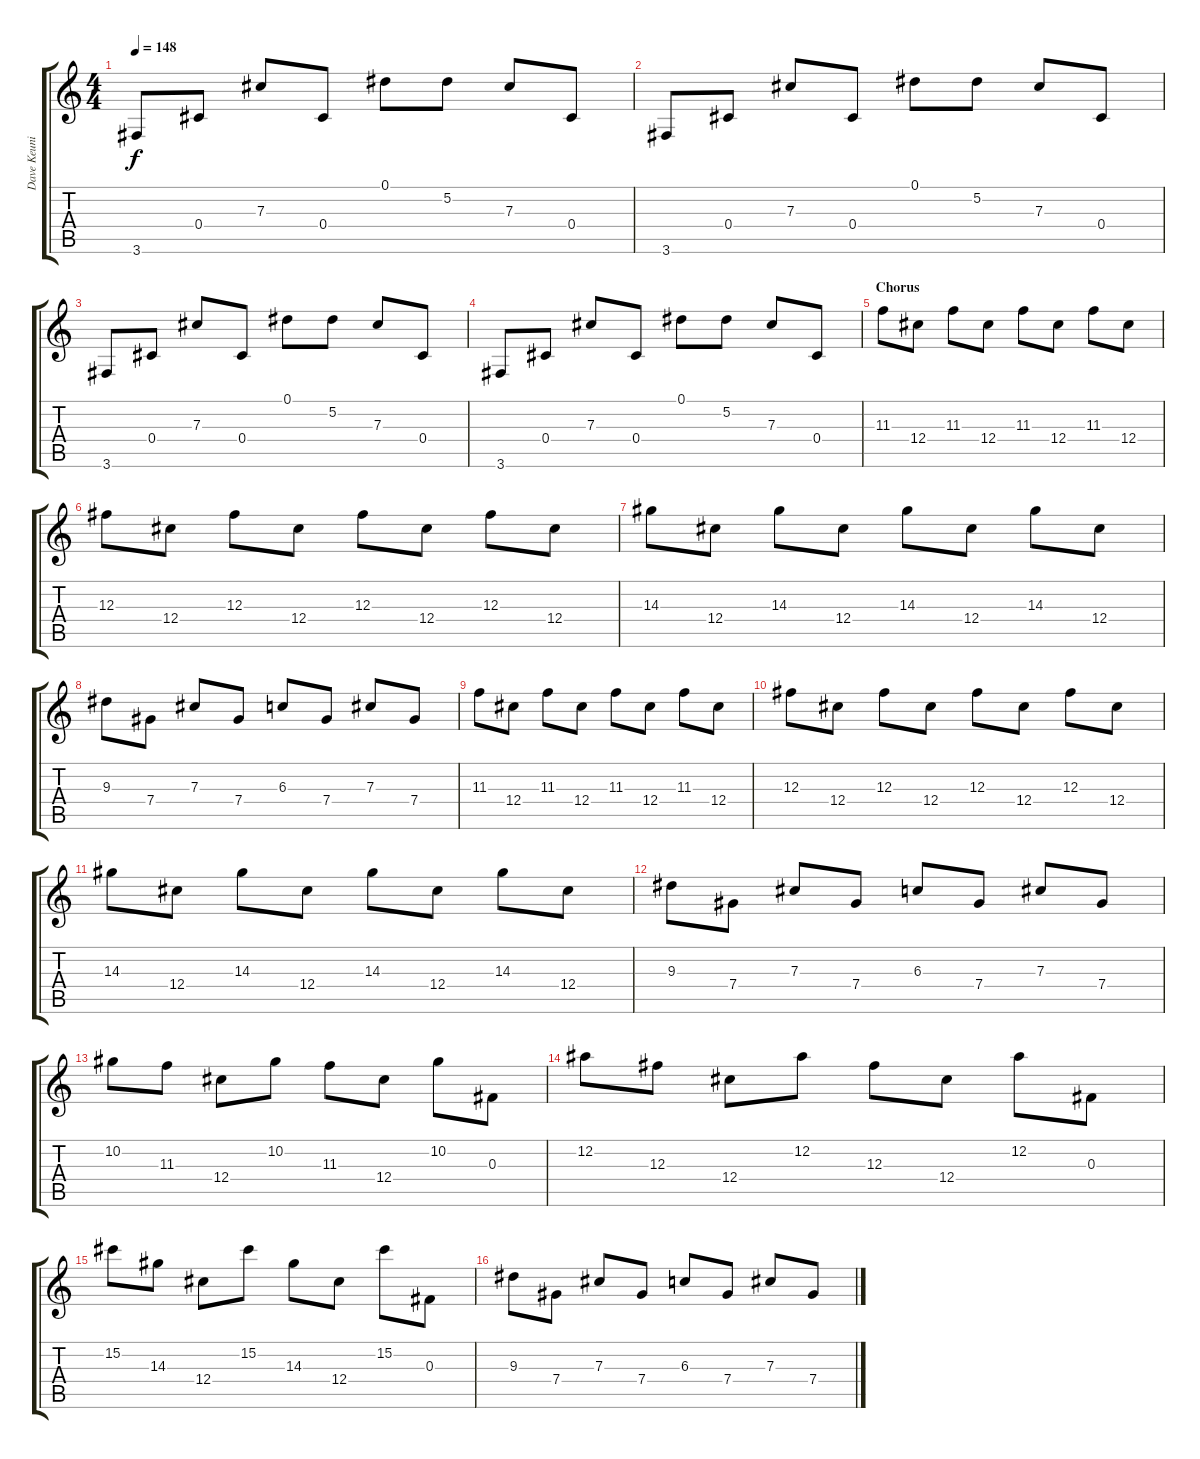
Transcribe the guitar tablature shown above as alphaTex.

\track ("Dave Keuning - Lead Guitar (Left)" "Dave Keuni") {instrument overdrivenguitar}
\staff {score tabs}
\tuning (Eb4 Bb3 Gb3 Db3 Ab2 Eb2) {hide}
\ts (4 4)
\tempo 148
\clef g2
\ks c
3.6.8{dy f} 0.4.8 7.3.8 0.4.8 0.1.8 5.2.8 7.3.8 0.4.8 |
3.6.8 0.4.8 7.3.8 0.4.8 0.1.8 5.2.8 7.3.8 0.4.8 |
3.6.8 0.4.8 7.3.8 0.4.8 0.1.8 5.2.8 7.3.8 0.4.8 |
3.6.8 0.4.8 7.3.8 0.4.8 0.1.8 5.2.8 7.3.8 0.4.8 |
\section ("" "Chorus")
11.3.8 12.4.8 11.3.8 12.4.8 11.3.8 12.4.8 11.3.8 12.4.8 |
12.3.8 12.4.8 12.3.8 12.4.8 12.3.8 12.4.8 12.3.8 12.4.8 |
14.3.8 12.4.8 14.3.8 12.4.8 14.3.8 12.4.8 14.3.8 12.4.8 |
9.3.8 7.4.8 7.3.8 7.4.8 6.3.8 7.4.8 7.3.8 7.4.8 |
11.3.8 12.4.8 11.3.8 12.4.8 11.3.8 12.4.8 11.3.8 12.4.8 |
12.3.8 12.4.8 12.3.8 12.4.8 12.3.8 12.4.8 12.3.8 12.4.8 |
14.3.8 12.4.8 14.3.8 12.4.8 14.3.8 12.4.8 14.3.8 12.4.8 |
9.3.8 7.4.8 7.3.8 7.4.8 6.3.8 7.4.8 7.3.8 7.4.8 |
10.2.8 11.3.8 12.4.8 10.2.8 11.3.8 12.4.8 10.2.8 0.3.8 |
12.2.8 12.3.8 12.4.8 12.2.8 12.3.8 12.4.8 12.2.8 0.3.8 |
15.2.8 14.3.8 12.4.8 15.2.8 14.3.8 12.4.8 15.2.8 0.3.8 |
9.3.8 7.4.8 7.3.8 7.4.8 6.3.8 7.4.8 7.3.8 7.4.8
